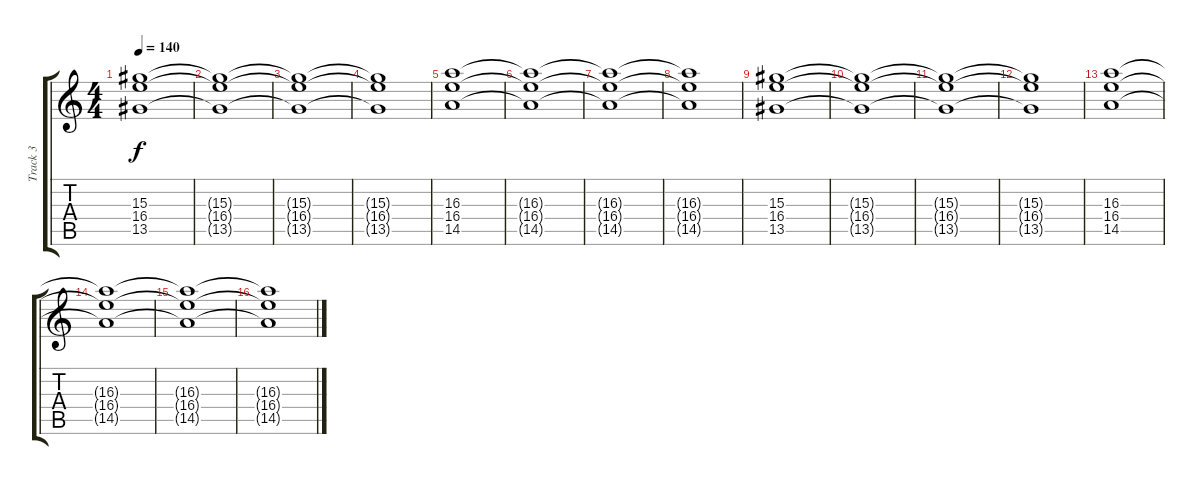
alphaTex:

\track ("Track 3" "Track 3") {instrument distortionguitar}
\staff {score tabs}
\tuning (D4 A3 F3 C3 G2 D2) {hide}
\ts (4 4)
\tempo 140
\clef g2
\ks c
(15.3 16.4 13.5).1{dy f} |
(15.3{t} 16.4{t} 13.5{t}).1 |
(15.3{t} 16.4{t} 13.5{t}).1 |
(15.3{t} 16.4{t} 13.5{t}).1 |
(16.3 16.4 14.5).1 |
(16.3{t} 16.4{t} 14.5{t}).1 |
(16.3{t} 16.4{t} 14.5{t}).1 |
(16.3{t} 16.4{t} 14.5{t}).1 |
(15.3 16.4 13.5).1 |
(15.3{t} 16.4{t} 13.5{t}).1 |
(15.3{t} 16.4{t} 13.5{t}).1 |
(15.3{t} 16.4{t} 13.5{t}).1 |
(16.3 16.4 14.5).1 |
(16.3{t} 16.4{t} 14.5{t}).1 |
(16.3{t} 16.4{t} 14.5{t}).1 |
(16.3{t} 16.4{t} 14.5{t}).1
